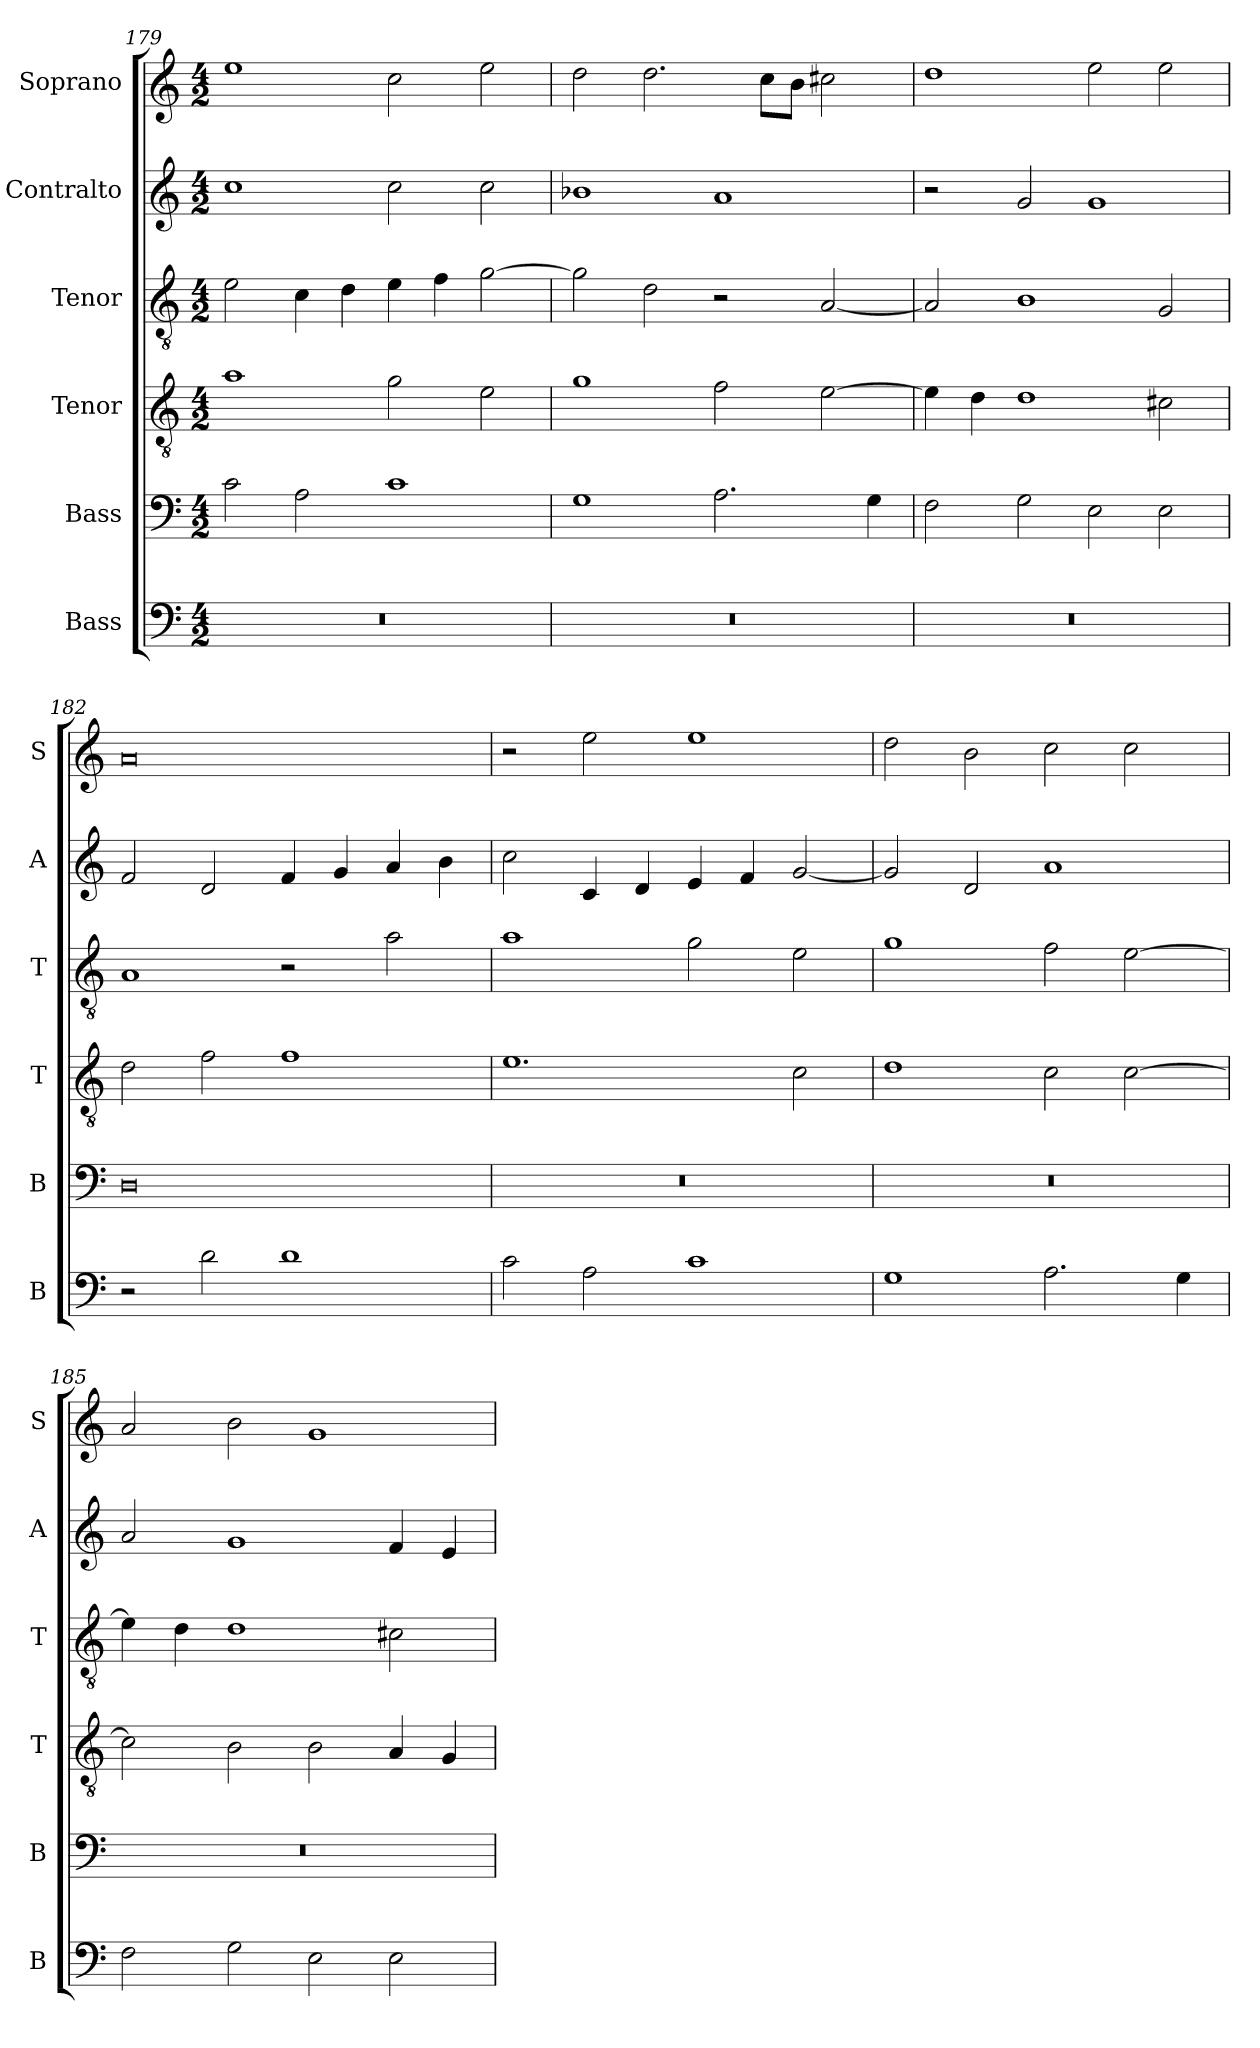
**kern	**kern	**kern	**kern	**kern	**kern
*part6	*part5	*part4	*part3	*part2	*part1
*staff6	*staff5	*staff4	*staff3	*staff2	*staff1
*I"Bass	*I"Bass	*I"Tenor	*I"Tenor	*I"Contralto	*I"Soprano
*I'B	*I'B	*I'T	*I'T	*I'A	*I'S
*clefF4	*clefF4	*clefGv2	*clefGv2	*clefG2	*clefG2
*k[]	*k[]	*k[]	*k[]	*k[]	*k[]
*C:ion	*C:ion	*C:ion	*C:ion	*C:ion	*C:ion
*M4/2	*M4/2	*M4/2	*M4/2	*M4/2	*M4/2
=179	=179	=179	=179	=179	=179
0r	2c	1a	2e	1cc	1ee
.	2A	.	4c	.	.
.	.	.	4d	.	.
.	1c	2g	4e	2cc	2cc
.	.	.	4f	.	.
.	.	2e	[2g	2cc	2ee
=180	=180	=180	=180	=180	=180
0r	1G	1g	2g]	1b-X	2dd
.	.	.	2d	.	2.dd
.	2.A	2f	2r	1a	.
.	.	.	.	.	8cc\L
.	.	.	.	.	8b\J
.	.	[2e	[2A	.	2cc#X
.	4G	.	.	.	.
=181	=181	=181	=181	=181	=181
0r	2F	4e]	2A]	2r	1dd
.	.	4d	.	.	.
.	2G	1d	1B	2g	.
.	2E	.	.	1g	2ee
.	2E	2c#X	2G	.	2ee
=182	=182	=182	=182	=182	=182
2r	0D	2d	1A	2f	0a
2d	.	2f	.	2d	.
1d	.	1f	2r	4f	.
.	.	.	.	4g	.
.	.	.	2a	4a	.
.	.	.	.	4b	.
=183	=183	=183	=183	=183	=183
2c	0r	1.e	1a	2cc	2r
2A	.	.	.	4c	2ee
.	.	.	.	4d	.
1c	.	.	2g	4e	1ee
.	.	.	.	4f	.
.	.	2c	2e	[2g	.
=184	=184	=184	=184	=184	=184
1G	0r	1d	1g	2g]	2dd
.	.	.	.	2d	2b
2.A	.	2c	2f	1a	2cc
.	.	[2c	[2e	.	2cc
4G	.	.	.	.	.
=185	=185	=185	=185	=185	=185
2F	0r	2c]	4e]	2a	2a
.	.	.	4d	.	.
2G	.	2B	1d	1g	2b
2E	.	2B	.	.	1g
2E	.	4A	2c#X	4f	.
.	.	4G	.	4e	.
=	=	=	=	=	=
*-	*-	*-	*-	*-	*-
